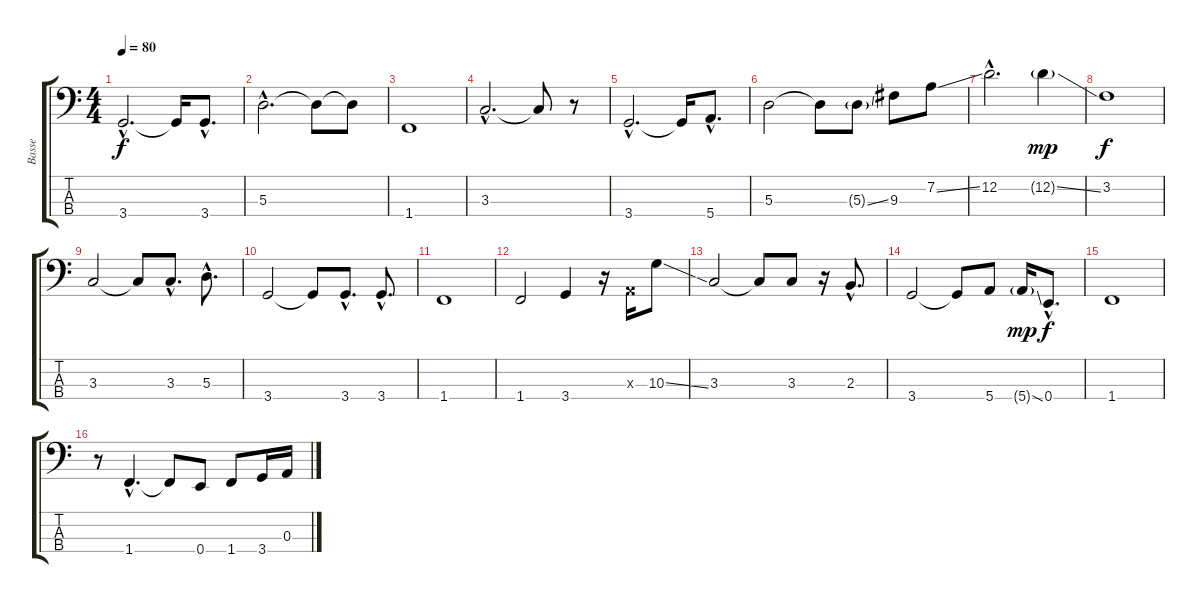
\track ("Basse" "Basse") {instrument electricbassfinger}
\staff {score tabs}
\tuning (G2 D2 A1 E1) {hide}
\ts (4 4)
\tempo 80
\clef f4
\ks c
3.4{hac}.2{d dy f} 3.4{t}.16 3.4{hac}.8{d} |
5.3{hac}.2{d} 5.3{t}.8 5.3{t}.8 |
1.4.1 |
3.3{hac}.2{d} 3.3{t}.8 r.8 |
3.4{hac}.2{d} 3.4{t}.16 5.4{hac}.8{d} |
5.3.2 5.3{t}.8 5.3{ss g}.8 9.3.8 7.2{ss}.8 |
12.2{hac}.2{d} 12.2{ss g}.4{dy mp} |
3.2.1{dy f} |
3.3.2 3.3{t}.8 3.3{hac}.8{d} 5.3{hac}.8{d} |
3.4.2 3.4{t}.8 3.4{hac}.8{d} 3.4{hac}.8{d} |
1.4.1 |
1.4.2 3.4.4 r.16 0.3{x}.16 10.3{ss}.8 |
3.3.2 3.3{t}.8 3.3.8 r.16 2.3{hac}.8{d} |
3.4.2 3.4{t}.8 5.4.8 5.4{ss g}.16{dy mp} 0.4{hac}.8{d dy f} |
1.4.1 |
r.8 1.4{hac}.4{d} 1.4{t}.8 0.4.8 1.4.8 3.4.16 0.3.16
